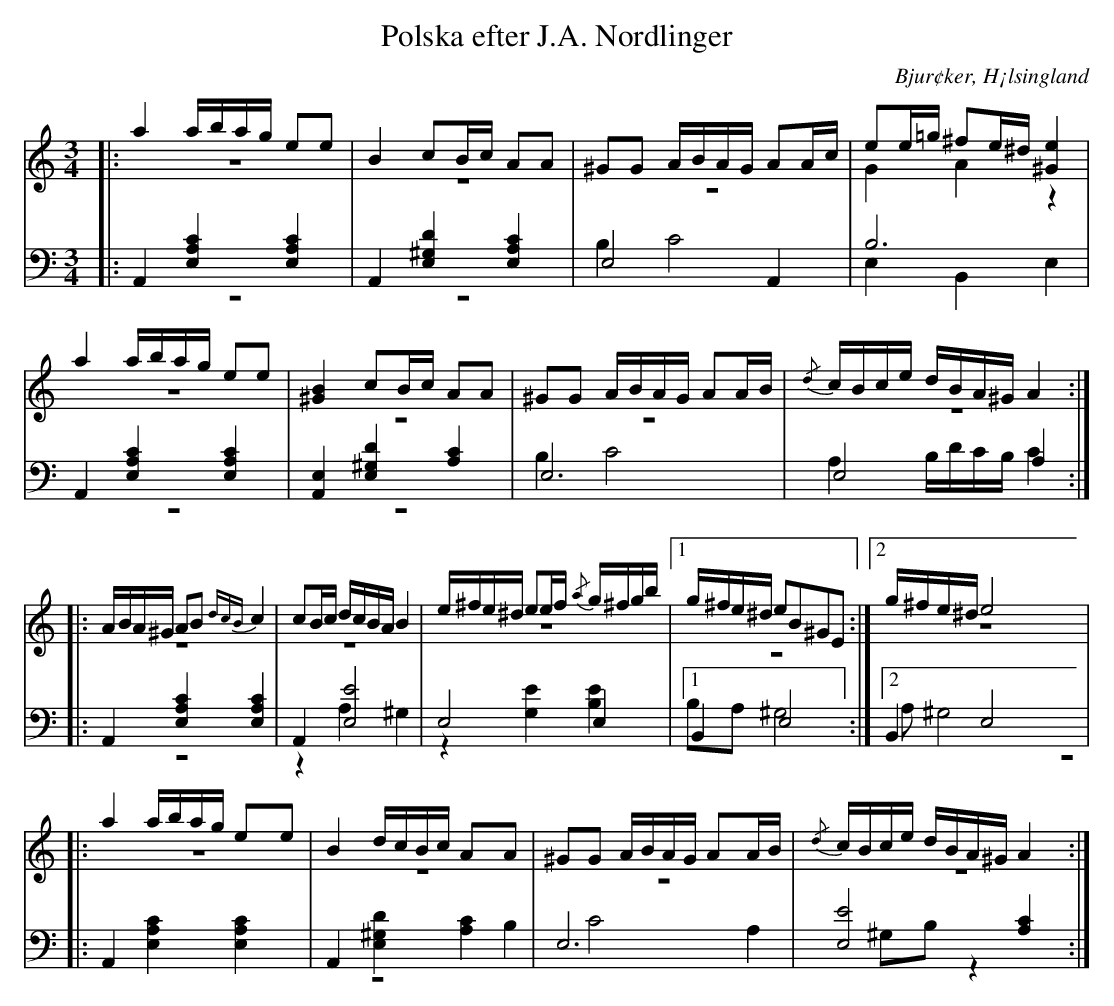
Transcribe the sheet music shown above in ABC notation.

X:1
T: Polska efter J.A. Nordlinger
O: Bjur¢ker, H¡lsingland
M: 3/4
L: 1/16
K: Am
V:1
V:2 merge
V:3
V:4 merge
V:1
|: a4 abag e2e2|B4 c2Bc A2A2|^G2G2 ABAG A2Ac|e2e=g ^f2e^d [^G4e4]|
a4 abag e2e2|[^G4B4] c2Bc A2A2|^G2G2 ABAG A2AB|{/d}cBce dBA^G A4:|
|:ABA^G A2B2 {dcB}c4|c2Bc dcBA B4|e^fe^d e2ef {/a}g^fgb|1 g^fe^d e2B2^G2E2:|2 g^fe^d e8|
|:a4 abag e2e2|B4 dcBc A2A2|^G2G2 ABAG A2AB|{/d}cBce dBA^G A4:|
V:2
|:z12 |z12|z12|G4 A4 z4|
z12|z12|z12|z12:|
|:z12|z12|z12|1 z12:|2 z12|
|:z12|z12|z12|z12:|
V:3 clef=bass
|:A,,4 [E,4A,4C4] [E,4A,4C4] |A,,4 [E,4^G,4D4] [E,4A,4C4]|E,8 A,,4|B,12|
A,,4 [E,4A,4C4] [E,4A,4C4]|[A,,4E,4] [E,4^G,4D4] [A,4C4]|E,12|E,8 A,4:|
|:A,,4 [E,4A,4C4] [E,4A,4C4]|A,,4 [E,8E8]|E,8 E,4|1 B,,4 E,8 :|2 B,,4 E,8|
|:A,,4 [E,4A,4C4] [E,4A,4C4]|A,,4 [E,4^G,4D4] [A,4C4]|E,12|[E,8E8] [A,4C4]:|
V:4 clef=bass
|:z12 |z12|B,4 C8|E,4 B,,4 E,4|
z12|z12|B,4 C8|A,4 B,DCB, C4:|
|:z12|z4 A,4 ^G,4|z4 [G,4E4] [B,4E4]|1 B,2A,2 ^G,8:|2 ,2A,2 ^G,8|
|:z12|z12|B,4 C8|A,4 ^G,2B,2 z4:|
